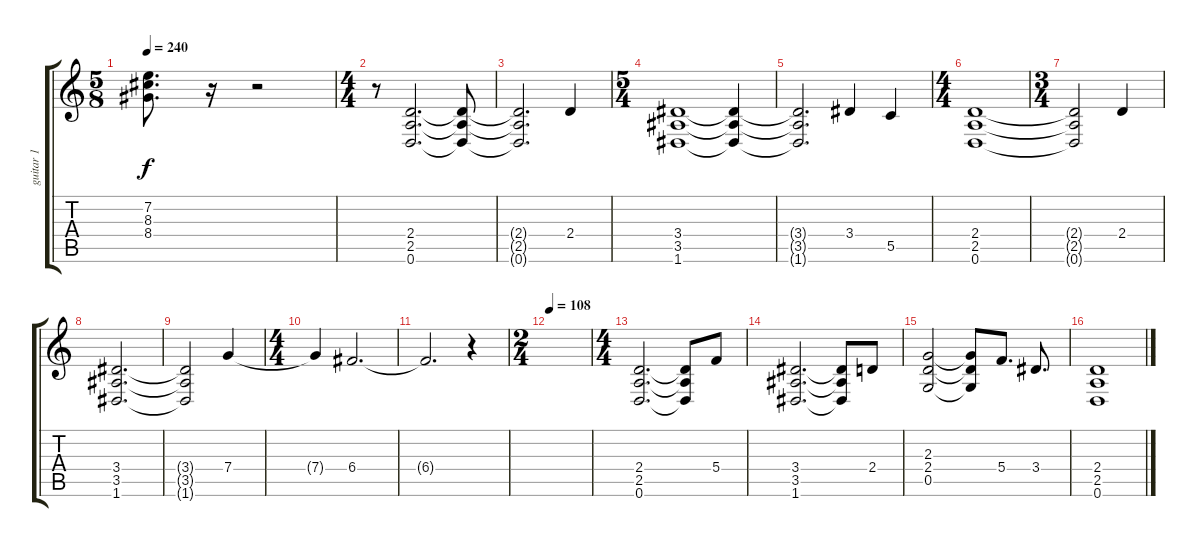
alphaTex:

\track ("guitar 1" "guitar 1") {instrument distortionguitar}
\staff {score tabs}
\tuning (D4 A3 F3 C3 G2 D2) {hide}
\ts (5 8)
\tempo 240
\clef g2
\ks c
(7.2 8.3 8.4).8{d dy f} r.16 r.2 |
\ts (4 4)
r.8 (2.4 2.5 0.6).2{d} (2.4{t} 2.5{t} 0.6{t}).8 |
(2.4{t} 2.5{t} 0.6{t}).2{d} 2.4.4 |
\ts (5 4)
(3.4 3.5 1.6).1 (3.4{t} 3.5{t} 1.6{t}).4 |
(3.4{t} 3.5{t} 1.6{t}).2{d} 3.4.4 5.5.4 |
\ts (4 4)
(2.4 2.5 0.6).1 |
\ts (3 4)
(2.4{t} 2.5{t} 0.6{t}).2 2.4.4 |
(3.4 3.5 1.6).2{d} |
(3.4{t} 3.5{t} 1.6{t}).2 7.4.4 |
\ts (4 4)
7.4{t}.4 6.4.2{d} |
6.4{t}.2{d} r.4 |
\ts (2 4)
\tempo 108
|
\ts (4 4)
(2.4 2.5 0.6).2{d} (2.4{t} 2.5{t} 0.6{t}).8 5.4.8 |
(3.4 3.5 1.6).2{d} (3.4{t} 3.5{t} 1.6{t}).8 2.4.8 |
(2.3 2.4 0.5).2 (2.3{t} 2.4{t} 0.5{t}).8 5.4.8{d} 3.4.8{d} |
(2.4 2.5 0.6).1
